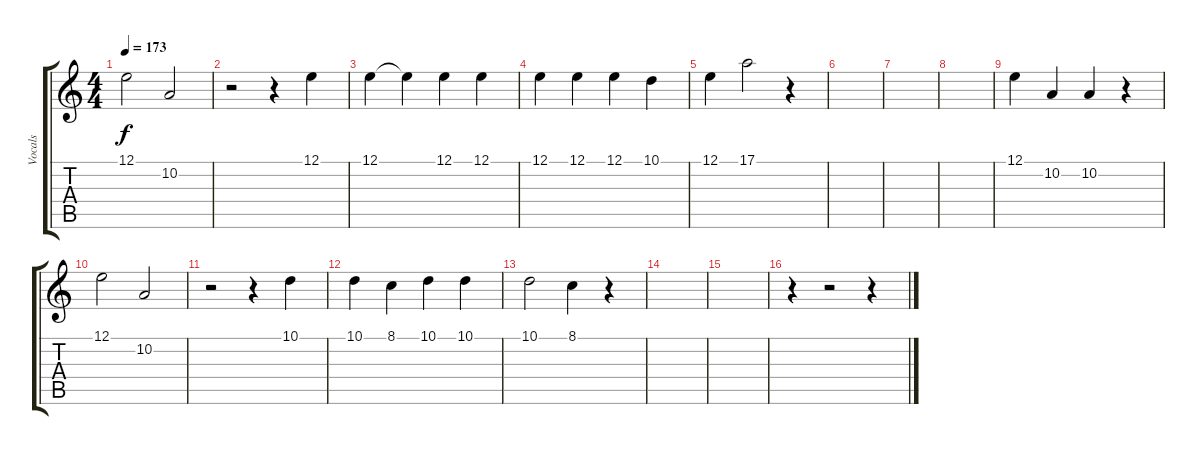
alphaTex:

\track ("Vocals" "Vocals") {instrument synthvoice}
\staff {score tabs}
\tuning (E4 B3 G3 D3 A2 E2) {hide}
\ts (4 4)
\tempo 173
\clef g2
\ks c
12.1.2{dy f} 10.2.2 |
r.2 r.4 12.1.4 |
12.1.4 12.1{t}.4 12.1.4 12.1.4 |
12.1.4 12.1.4 12.1.4 10.1.4 |
12.1.4 17.1.2 r.4 |
|
|
|
12.1.4 10.2.4 10.2.4 r.4 |
12.1.2 10.2.2 |
r.2 r.4 10.1.4 |
10.1.4 8.1.4 10.1.4 10.1.4 |
10.1.2 8.1.4 r.4 |
|
|
r.4 r.2 r.4
